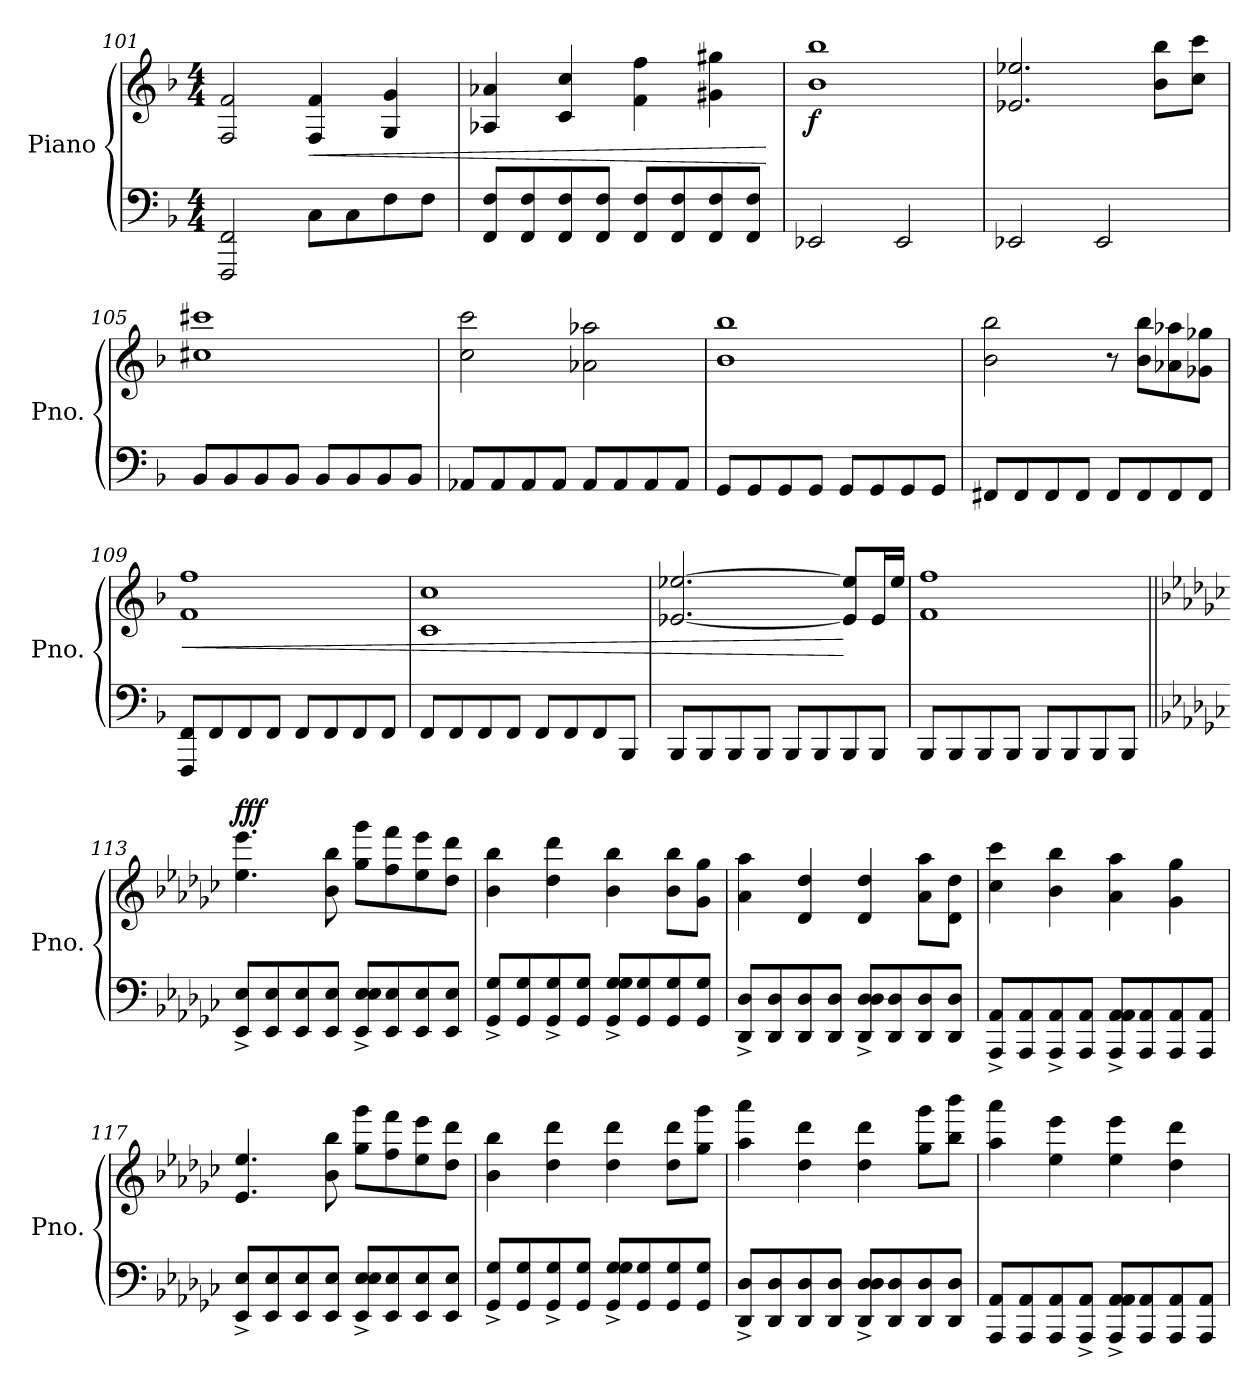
**kern	**kern	**dynam
*part1	*part1	*part1
*staff2	*staff1	*staff1/2
*I"Piano	*	*
*I'Pno.	*	*
*clefF4	*clefG2	*
*k[b-]	*k[b-]	*
*M4/4	*M4/4	*
=101	=101	=101
2FFF/ 2FF/	2F/ 2f/	.
!	!	!LO:HP:b
8C\L	4F/ 4f/	<
8C\	.	.
8F\	4G/ 4g/	.
8F\J	.	.
!!LO:LB:g=z
=102	=102	=102
8FF/ 8F/L	4A-X/ 4a-X/	.
8FF/ 8F/	.	.
8FF/ 8F/	4c/ 4cc/	.
8FF/ 8F/J	.	.
8FF/ 8F/L	4f\ 4ff\	.
8FF/ 8F/	.	.
8FF/ 8F/	4g#X\ 4gg#X\	.
8FF/ 8F/J	.	.
.	.	[
=103	=103	=103
!	!	!LO:DY:b
2EE-X/	1b- 1bb-	f
2EE-/	.	.
=104	=104	=104
2EE-X/	2.e-X/ 2.ee-X/	.
2EE-/	.	.
.	8b-\ 8bb-\L	.
.	8cc\ 8ccc\J	.
=105	=105	=105
8BB-/L	1cc#X 1ccc#X	.
8BB-/	.	.
8BB-/	.	.
8BB-/J	.	.
8BB-/L	.	.
8BB-/	.	.
8BB-/	.	.
8BB-/J	.	.
=106	=106	=106
8AA-X/L	2cc\ 2ccc\	.
8AA-/	.	.
8AA-/	.	.
8AA-/J	.	.
8AA-/L	2a-X\ 2aa-X\	.
8AA-/	.	.
8AA-/	.	.
8AA-/J	.	.
=107	=107	=107
8GG/L	1b- 1bb-	.
8GG/	.	.
8GG/	.	.
8GG/J	.	.
8GG/L	.	.
8GG/	.	.
8GG/	.	.
8GG/J	.	.
!!LO:LB:g=z
=108	=108	=108
8FF#X/L	2b-\ 2bb-\	.
8FF#/	.	.
8FF#/	.	.
8FF#/J	.	.
8FF#/L	8r	.
8FF#/	8b-\ 8bb-\L	.
8FF#/	8a-X\ 8aa-X\	.
8FF#/J	8g-X\ 8gg-X\J	.
=109	=109	=109
!	!	!LO:HP:b
8FFF/ 8FF/L	1f 1ff	<
8FF/	.	.
8FF/	.	.
8FF/J	.	.
8FF/L	.	.
8FF/	.	.
8FF/	.	.
8FF/J	.	.
=110	=110	=110
8FF/L	1c 1cc	.
8FF/	.	.
8FF/	.	.
8FF/J	.	.
8FF/L	.	.
8FF/	.	.
8FF/	.	.
8BBB-/J	.	.
=111	=111	=111
8BBB-/L	[2.e-X/ [2.ee-X/	.
8BBB-/	.	.
8BBB-/	.	.
8BBB-/J	.	.
8BBB-/L	.	.
8BBB-/	.	.
8BBB-/	8e-/] 8ee-/]L	[
8BBB-/J	16e-/L	.
.	16ee-/JJ	.
!!LO:LB:g=z
=112	=112	=112
8BBB-/L	1f 1ff	.
8BBB-/	.	.
8BBB-/	.	.
8BBB-/J	.	.
8BBB-/L	.	.
8BBB-/	.	.
8BBB-/	.	.
8BBB-/J	.	.
=113||	=113||	=113||
*k[b-e-a-d-g-c-]	*k[b-e-a-d-g-c-]	*
!	!	!LO:DY:a
!	!	!LO:DY:n=1:b
8EE-/^ 8E-/^L	4.ee-\ 4.eee-\	ff f
8EE-/ 8E-/	.	.
8EE-/ 8E-/	.	.
8EE-/ 8E-/J	8b-\ 8bb-\	.
8EE-/^ 8E-/^ 8E-/^L	8gg-\ 8ggg-\L	.
8EE-/ 8E-/	8ff\ 8fff\	.
8EE-/ 8E-/	8ee-\ 8eee-\	.
8EE-/ 8E-/J	8dd-\ 8ddd-\J	.
=114	=114	=114
8GG-/^ 8G-/^L	4b-\ 4bb-\	.
8GG-/ 8G-/	.	.
8GG-/^ 8G-/^	4dd-\ 4ddd-\	.
8GG-/ 8G-/J	.	.
8GG-/^ 8G-/^ 8G-/^L	4b-\ 4bb-\	.
8GG-/ 8G-/	.	.
8GG-/ 8G-/	8b-\ 8bb-\L	.
8GG-/ 8G-/J	8g-\ 8gg-\J	.
!!LO:PB:g=z
=115	=115	=115
8DD-/^ 8D-/^L	4a-\ 4aa-\	.
8DD-/ 8D-/	.	.
8DD-/ 8D-/	4d-/ 4dd-/	.
8DD-/ 8D-/J	.	.
8DD-/^ 8D-/^ 8D-/^L	4d-/ 4dd-/	.
8DD-/ 8D-/	.	.
8DD-/ 8D-/	8a-\ 8aa-\L	.
8DD-/ 8D-/J	8d-\ 8dd-\J	.
=116	=116	=116
8AAA-/^ 8AA-/^L	4cc-\ 4ccc-\	.
8AAA-/ 8AA-/	.	.
8AAA-/^ 8AA-/^	4b-\ 4bb-\	.
8AAA-/ 8AA-/J	.	.
8AAA-/^ 8AA-/^ 8AA-/^L	4a-\ 4aa-\	.
8AAA-/ 8AA-/	.	.
8AAA-/ 8AA-/	4g-\ 4gg-\	.
8AAA-/ 8AA-/J	.	.
=117	=117	=117
8EE-/^ 8E-/^L	4.e-/ 4.ee-/	.
8EE-/ 8E-/	.	.
8EE-/ 8E-/	.	.
8EE-/ 8E-/J	8b-\ 8bb-\	.
8EE-/^ 8E-/^ 8E-/^L	8gg-\ 8ggg-\L	.
8EE-/ 8E-/	8ff\ 8fff\	.
8EE-/ 8E-/	8ee-\ 8eee-\	.
8EE-/ 8E-/J	8dd-\ 8ddd-\J	.
!!LO:LB:g=z
=118	=118	=118
8GG-/^ 8G-/^L	4b-\ 4bb-\	.
8GG-/ 8G-/	.	.
8GG-/^ 8G-/^	4dd-\ 4ddd-\	.
8GG-/ 8G-/J	.	.
8GG-/^ 8G-/^ 8G-/^L	4dd-\ 4ddd-\	.
8GG-/ 8G-/	.	.
8GG-/ 8G-/	8dd-\ 8ddd-\L	.
8GG-/ 8G-/J	8gg-\ 8ggg-\J	.
=119	=119	=119
8DD-/^ 8D-/^L	4aa-\ 4aaa-\	.
8DD-/ 8D-/	.	.
8DD-/ 8D-/	4dd-\ 4ddd-\	.
8DD-/ 8D-/J	.	.
8DD-/^ 8D-/^ 8D-/^L	4dd-\ 4ddd-\	.
8DD-/ 8D-/	.	.
8DD-/ 8D-/	8gg-\ 8ggg-\L	.
8DD-/ 8D-/J	8bb-\ 8bbb-\J	.
=120	=120	=120
8AAA-/ 8AA-/L	4aa-\ 4aaa-\	.
8AAA-/ 8AA-/	.	.
8AAA-/ 8AA-/	4ee-\ 4eee-\	.
8AAA-/^ 8AA-/^J	.	.
8AAA-/^ 8AA-/^ 8AA-/^L	4ee-\ 4eee-\	.
8AAA-/ 8AA-/	.	.
8AAA-/ 8AA-/	4dd-\ 4ddd-\	.
8AAA-/ 8AA-/J	.	.
=	=	=
*-	*-	*-
